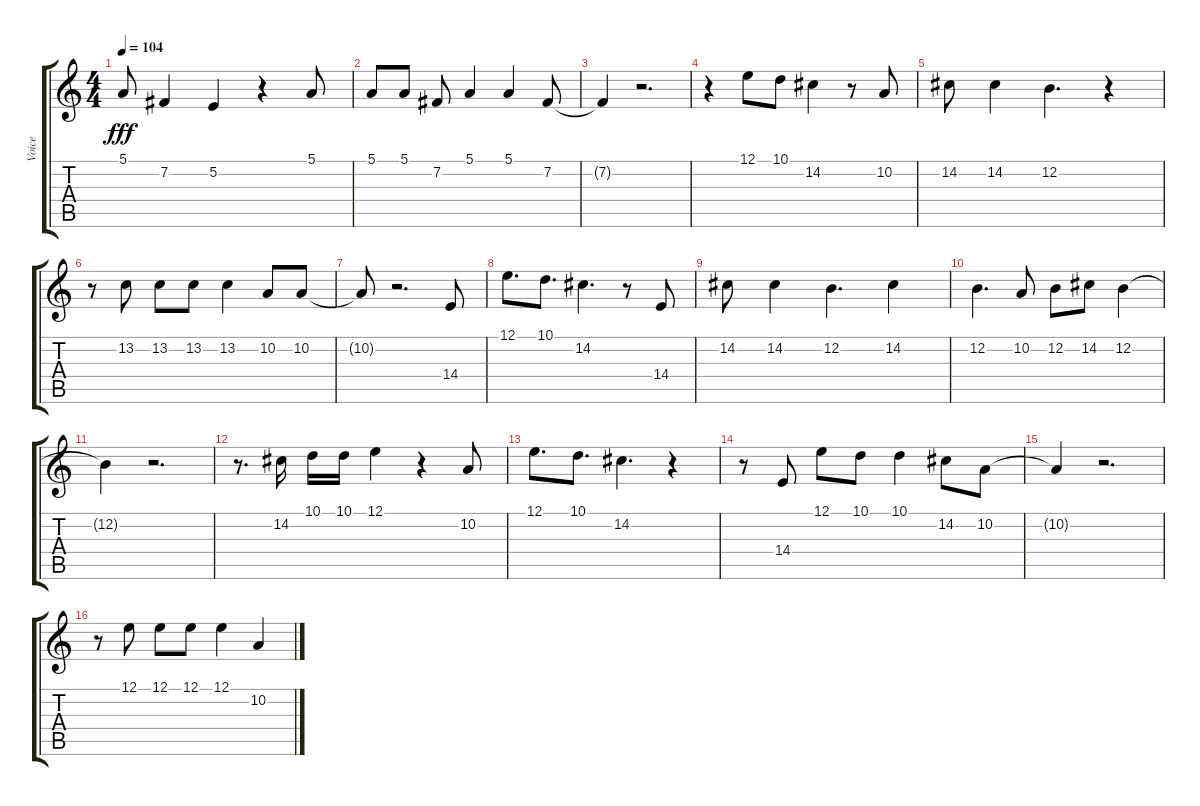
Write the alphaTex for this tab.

\track ("Voice" "Voice") {instrument shakuhachi}
\staff {score tabs}
\tuning (E4 B3 G3 D3 A2 E2) {hide}
\ts (4 4)
\tempo 104
\clef g2
\ks c
5.1.8{dy fff} 7.2.4 5.2.4 r.4 5.1.8 |
5.1.8 5.1.8 7.2.8 5.1.4 5.1.4 7.2.8 |
7.2{t}.4 r.2{d} |
r.4 12.1.8{instrument synthbrass2} 10.1.8 14.2.4 r.8 10.2.8 |
14.2.8 14.2.4 12.2.4{d} r.4 |
r.8 13.2.8 13.2.8 13.2.8 13.2.4 10.2.8 10.2.8 |
10.2{t}.8 r.2{d} 14.4.8 |
12.1.8{d} 10.1.8{d} 14.2.4{d} r.8 14.4.8 |
14.2.8 14.2.4 12.2.4{d} 14.2.4 |
12.2.4{d} 10.2.8 12.2.8 14.2.8 12.2.4 |
12.2{t}.4 r.2{d} |
r.8{d} 14.2.16 10.1.16 10.1.16 12.1.4 r.4 10.2.8 |
12.1.8{d} 10.1.8{d} 14.2.4{d} r.4 |
r.8 14.4.8 12.1.8 10.1.8 10.1.4 14.2.8 10.2.8 |
10.2{t}.4 r.2{d} |
r.8 12.1.8 12.1.8 12.1.8 12.1.4 10.2.4
